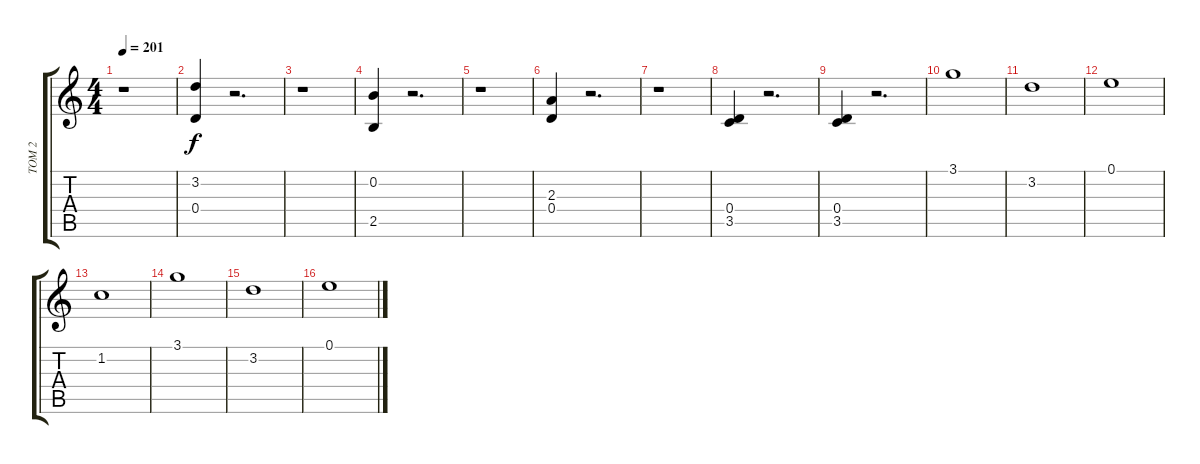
\track ("TOM 2" "TOM 2") {instrument overdrivenguitar}
\staff {score tabs}
\tuning (E4 B3 G3 D3 A2 E2) {hide}
\ts (4 4)
\tempo 201
\clef g2
\ks c
r.1{dy f} |
(3.2 0.4).4 r.2{d} |
r.1 |
(0.2 2.5).4 r.2{d} |
r.1 |
(2.3 0.4).4 r.2{d} |
r.1 |
(0.4 3.5).4 r.2{d} |
(0.4 3.5).4 r.2{d} |
3.1.1 |
3.2.1 |
0.1.1 |
1.2.1 |
3.1.1 |
3.2.1 |
0.1.1
